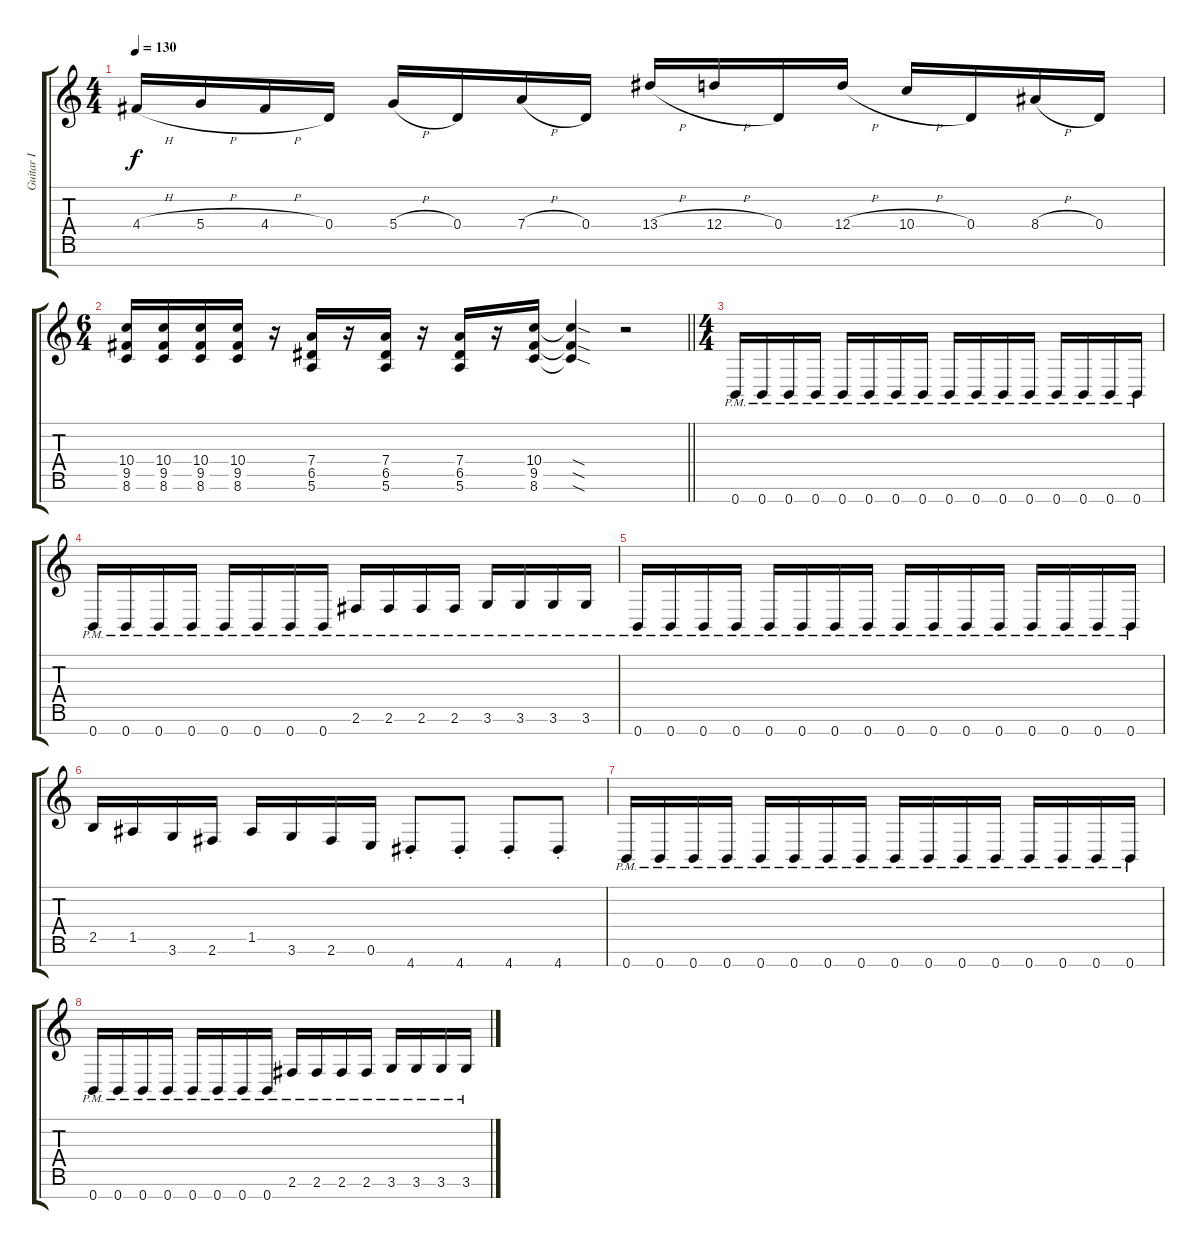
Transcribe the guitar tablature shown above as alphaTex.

\track ("Guitar I" "Guitar I") {instrument distortionguitar}
\staff {score tabs}
\tuning (E4 B3 G3 D3 A2 E2 B1) {hide}
\ts (4 4)
\tempo 130
\clef g2
\ks c
4.4{h}.16{dy f} 5.4{h}.16 4.4{h}.16 0.4.16 5.4{h}.16 0.4.16 7.4{h}.16 0.4.16 13.4{h}.16 12.4{h}.16 0.4.16 12.4{h}.16 10.4{h}.16 0.4.16 8.4{h}.16 0.4.16 |
\ts (6 4)
\barLineRight lightlight
(10.4 9.5 8.6).16 (10.4 9.5 8.6).16 (10.4 9.5 8.6).16 (10.4 9.5 8.6).16 r.16 (7.4 6.5 5.6).16 r.16 (7.4 6.5 5.6).16 r.16 (7.4 6.5 5.6).16 r.16 (10.4 9.5 8.6).16 (10.4{sod t} 9.5{sod t} 8.6{sod t}).4 r.2 |
\ts (4 4)
\section ("" "")
0.7{pm}.16 0.7{pm}.16 0.7{pm}.16 0.7{pm}.16 0.7{pm}.16 0.7{pm}.16 0.7{pm}.16 0.7{pm}.16 0.7{pm}.16 0.7{pm}.16 0.7{pm}.16 0.7{pm}.16 0.7{pm}.16 0.7{pm}.16 0.7{pm}.16 0.7{pm}.16 |
0.7{pm}.16 0.7{pm}.16 0.7{pm}.16 0.7{pm}.16 0.7{pm}.16 0.7{pm}.16 0.7{pm}.16 0.7{pm}.16 2.6{pm}.16 2.6{pm}.16 2.6{pm}.16 2.6{pm}.16 3.6{pm}.16 3.6{pm}.16 3.6{pm}.16 3.6{pm}.16 |
0.7{pm}.16 0.7{pm}.16 0.7{pm}.16 0.7{pm}.16 0.7{pm}.16 0.7{pm}.16 0.7{pm}.16 0.7{pm}.16 0.7{pm}.16 0.7{pm}.16 0.7{pm}.16 0.7{pm}.16 0.7{pm}.16 0.7{pm}.16 0.7{pm}.16 0.7{pm}.16 |
2.5.16 1.5.16 3.6.16 2.6.16 1.5.16 3.6.16 2.6.16 0.6.16 4.7{st}.8 4.7{st}.8 4.7{st}.8 4.7{st}.8 |
0.7{pm}.16 0.7{pm}.16 0.7{pm}.16 0.7{pm}.16 0.7{pm}.16 0.7{pm}.16 0.7{pm}.16 0.7{pm}.16 0.7{pm}.16 0.7{pm}.16 0.7{pm}.16 0.7{pm}.16 0.7{pm}.16 0.7{pm}.16 0.7{pm}.16 0.7{pm}.16 |
0.7{pm}.16 0.7{pm}.16 0.7{pm}.16 0.7{pm}.16 0.7{pm}.16 0.7{pm}.16 0.7{pm}.16 0.7{pm}.16 2.6{pm}.16 2.6{pm}.16 2.6{pm}.16 2.6{pm}.16 3.6{pm}.16 3.6{pm}.16 3.6{pm}.16 3.6{pm}.16
